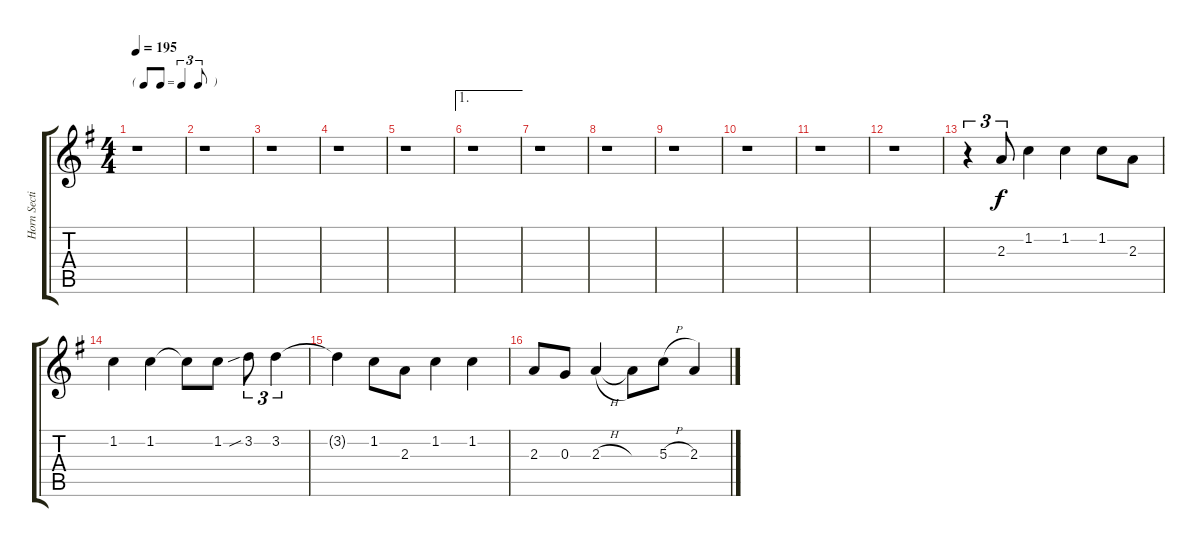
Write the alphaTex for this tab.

\track ("Horn Section" "Horn Secti") {instrument tenorsax}
\staff {score tabs}
\tuning (E5 B4 G4 D4 A3 E3) {hide}
\ts (4 4)
\tf triplet8th
\tempo 195
\clef g2
\ks g
r.1{dy f} |
r.1 |
r.1 |
r.1 |
r.1 |
\ae 1
r.1 |
r.1 |
r.1 |
r.1 |
r.1 |
r.1 |
r.1 |
r.4{tu (3 2)} 2.3.8{tu (3 2)} 1.2.4 1.2.4 1.2.8 2.3.8 |
1.2.4 1.2.4 1.2{t}.8 1.2.8 3.2{sib}.8{tu (3 2)} 3.2.4{tu (3 2)} |
3.2{t}.4 1.2.8 2.3.8 1.2.4 1.2.4 |
2.3.8 0.3.8 2.3{h}.4 2.3{t}.8 5.3{h}.8 2.3.4
